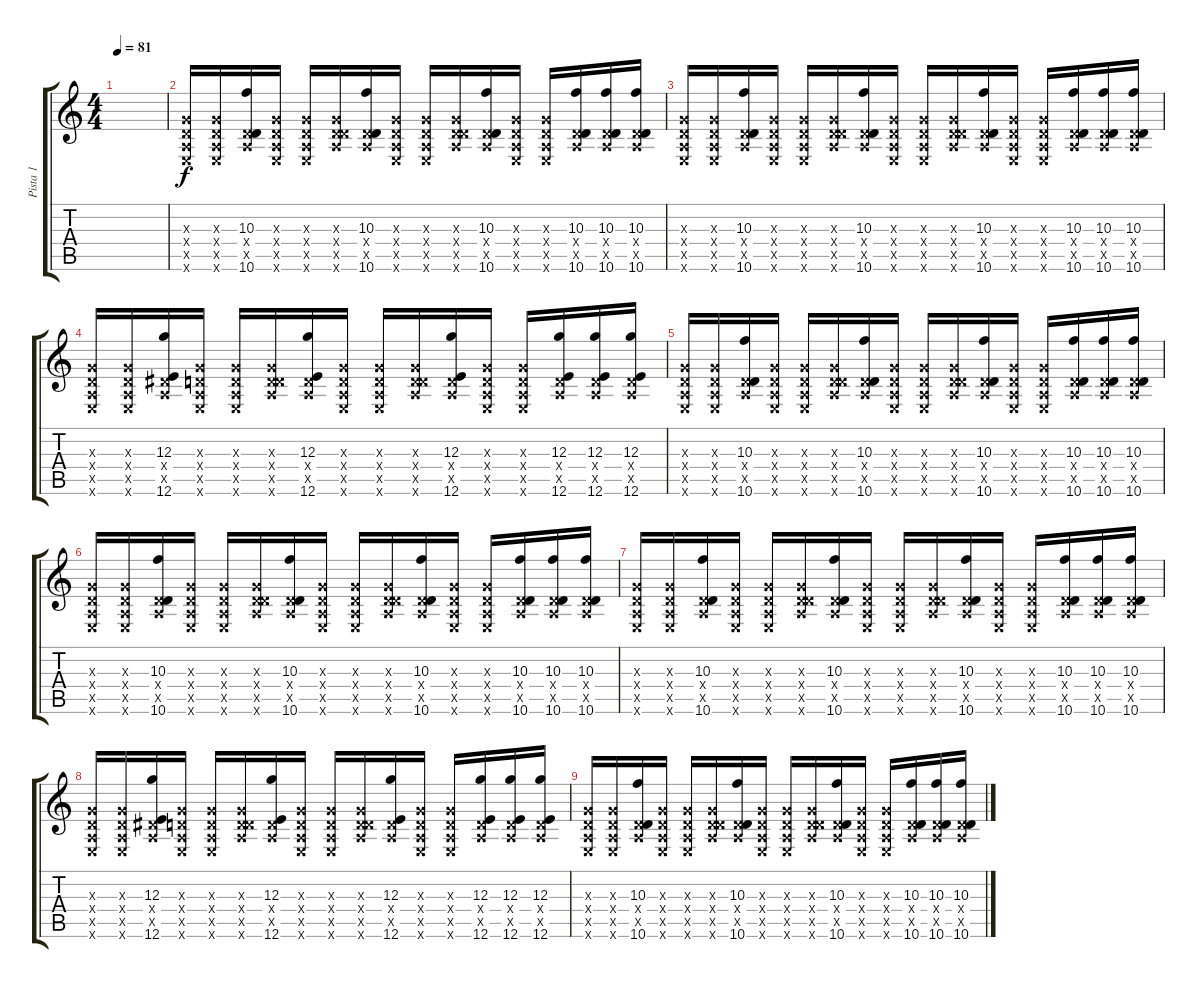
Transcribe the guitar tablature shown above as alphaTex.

\track ("Pista 1" "Pista 1") {instrument distortionguitar}
\staff {score tabs}
\tuning (E4 B3 G3 D3 A2 E2) {hide}
\ts (4 4)
\tempo 81
\clef g2
\ks c
|
(0.3{x} 0.4{x} 0.5{x} 0.6{x}).16{dy f} (0.3{x} 0.4{x} 0.5{x} 0.6{x}).16 (10.3 0.4{x} 0.5{x} 10.6).16 (0.3{x} 0.4{x} 0.5{x} 0.6{x}).16 (0.3{x} 0.4{x} 0.5{x} 0.6{x}).16 (0.3{x} 0.4{x} 0.5{x} 10.6{x}).16 (10.3 0.4{x} 0.5{x} 10.6).16 (0.3{x} 0.4{x} 0.5{x} 0.6{x}).16 (0.3{x} 0.4{x} 0.5{x} 0.6{x}).16 (0.3{x} 0.4{x} 0.5{x} 10.6{x}).16 (10.3 0.4{x} 0.5{x} 10.6).16 (0.3{x} 0.4{x} 0.5{x} 0.6{x}).16 (0.3{x} 0.4{x} 0.5{x} 0.6{x}).16 (10.3 0.4{x} 0.5{x} 10.6).16 (10.3 0.4{x} 0.5{x} 10.6).16 (10.3 0.4{x} 0.5{x} 10.6).16 |
(0.3{x} 0.4{x} 0.5{x} 0.6{x}).16 (0.3{x} 0.4{x} 0.5{x} 0.6{x}).16 (10.3 0.4{x} 0.5{x} 10.6).16 (0.3{x} 0.4{x} 0.5{x} 0.6{x}).16 (0.3{x} 0.4{x} 0.5{x} 0.6{x}).16 (0.3{x} 0.4{x} 0.5{x} 10.6{x}).16 (10.3 0.4{x} 0.5{x} 10.6).16 (0.3{x} 0.4{x} 0.5{x} 0.6{x}).16 (0.3{x} 0.4{x} 0.5{x} 0.6{x}).16 (0.3{x} 0.4{x} 0.5{x} 10.6{x}).16 (10.3 0.4{x} 0.5{x} 10.6).16 (0.3{x} 0.4{x} 0.5{x} 0.6{x}).16 (0.3{x} 0.4{x} 0.5{x} 0.6{x}).16 (10.3 0.4{x} 0.5{x} 10.6).16 (10.3 0.4{x} 0.5{x} 10.6).16 (10.3 0.4{x} 0.5{x} 10.6).16 |
(0.3{x} 0.4{x} 0.5{x} 0.6{x}).16 (0.3{x} 0.4{x} 0.5{x} 0.6{x}).16 (12.3 1.4{x} 0.5{x} 12.6).16 (0.3{x} 0.4{x} 0.5{x} 0.6{x}).16 (0.3{x} 0.4{x} 0.5{x} 0.6{x}).16 (0.3{x} 0.4{x} 0.5{x} 10.6{x}).16 (12.3 0.4{x} 0.5{x} 12.6).16 (0.3{x} 0.4{x} 0.5{x} 0.6{x}).16 (0.3{x} 0.4{x} 0.5{x} 0.6{x}).16 (0.3{x} 0.4{x} 0.5{x} 10.6{x}).16 (12.3 0.4{x} 0.5{x} 12.6).16 (0.3{x} 0.4{x} 0.5{x} 0.6{x}).16 (0.3{x} 0.4{x} 0.5{x} 0.6{x}).16 (12.3 0.4{x} 0.5{x} 12.6).16 (12.3 0.4{x} 0.5{x} 12.6).16 (12.3 0.4{x} 0.5{x} 12.6).16 |
(0.3{x} 0.4{x} 0.5{x} 0.6{x}).16 (0.3{x} 0.4{x} 0.5{x} 0.6{x}).16 (10.3 0.4{x} 0.5{x} 10.6).16 (0.3{x} 0.4{x} 0.5{x} 0.6{x}).16 (0.3{x} 0.4{x} 0.5{x} 0.6{x}).16 (0.3{x} 0.4{x} 0.5{x} 10.6{x}).16 (10.3 0.4{x} 0.5{x} 10.6).16 (0.3{x} 0.4{x} 0.5{x} 0.6{x}).16 (0.3{x} 0.4{x} 0.5{x} 0.6{x}).16 (0.3{x} 0.4{x} 0.5{x} 10.6{x}).16 (10.3 0.4{x} 0.5{x} 10.6).16 (0.3{x} 0.4{x} 0.5{x} 0.6{x}).16 (0.3{x} 0.4{x} 0.5{x} 0.6{x}).16 (10.3 0.4{x} 0.5{x} 10.6).16 (10.3 0.4{x} 0.5{x} 10.6).16 (10.3 0.4{x} 0.5{x} 10.6).16 |
(0.3{x} 0.4{x} 0.5{x} 0.6{x}).16 (0.3{x} 0.4{x} 0.5{x} 0.6{x}).16 (10.3 0.4{x} 0.5{x} 10.6).16 (0.3{x} 0.4{x} 0.5{x} 0.6{x}).16 (0.3{x} 0.4{x} 0.5{x} 0.6{x}).16 (0.3{x} 0.4{x} 0.5{x} 10.6{x}).16 (10.3 0.4{x} 0.5{x} 10.6).16 (0.3{x} 0.4{x} 0.5{x} 0.6{x}).16 (0.3{x} 0.4{x} 0.5{x} 0.6{x}).16 (0.3{x} 0.4{x} 0.5{x} 10.6{x}).16 (10.3 0.4{x} 0.5{x} 10.6).16 (0.3{x} 0.4{x} 0.5{x} 0.6{x}).16 (0.3{x} 0.4{x} 0.5{x} 0.6{x}).16 (10.3 0.4{x} 0.5{x} 10.6).16 (10.3 0.4{x} 0.5{x} 10.6).16 (10.3 0.4{x} 0.5{x} 10.6).16 |
(0.3{x} 0.4{x} 0.5{x} 0.6{x}).16 (0.3{x} 0.4{x} 0.5{x} 0.6{x}).16 (10.3 0.4{x} 0.5{x} 10.6).16 (0.3{x} 0.4{x} 0.5{x} 0.6{x}).16 (0.3{x} 0.4{x} 0.5{x} 0.6{x}).16 (0.3{x} 0.4{x} 0.5{x} 10.6{x}).16 (10.3 0.4{x} 0.5{x} 10.6).16 (0.3{x} 0.4{x} 0.5{x} 0.6{x}).16 (0.3{x} 0.4{x} 0.5{x} 0.6{x}).16 (0.3{x} 0.4{x} 0.5{x} 10.6{x}).16 (10.3 0.4{x} 0.5{x} 10.6).16 (0.3{x} 0.4{x} 0.5{x} 0.6{x}).16 (0.3{x} 0.4{x} 0.5{x} 0.6{x}).16 (10.3 0.4{x} 0.5{x} 10.6).16 (10.3 0.4{x} 0.5{x} 10.6).16 (10.3 0.4{x} 0.5{x} 10.6).16 |
(0.3{x} 0.4{x} 0.5{x} 0.6{x}).16 (0.3{x} 0.4{x} 0.5{x} 0.6{x}).16 (12.3 1.4{x} 0.5{x} 12.6).16 (0.3{x} 0.4{x} 0.5{x} 0.6{x}).16 (0.3{x} 0.4{x} 0.5{x} 0.6{x}).16 (0.3{x} 0.4{x} 0.5{x} 10.6{x}).16 (12.3 0.4{x} 0.5{x} 12.6).16 (0.3{x} 0.4{x} 0.5{x} 0.6{x}).16 (0.3{x} 0.4{x} 0.5{x} 0.6{x}).16 (0.3{x} 0.4{x} 0.5{x} 10.6{x}).16 (12.3 0.4{x} 0.5{x} 12.6).16 (0.3{x} 0.4{x} 0.5{x} 0.6{x}).16 (0.3{x} 0.4{x} 0.5{x} 0.6{x}).16 (12.3 0.4{x} 0.5{x} 12.6).16 (12.3 0.4{x} 0.5{x} 12.6).16 (12.3 0.4{x} 0.5{x} 12.6).16 |
(0.3{x} 0.4{x} 0.5{x} 0.6{x}).16 (0.3{x} 0.4{x} 0.5{x} 0.6{x}).16 (10.3 0.4{x} 0.5{x} 10.6).16 (0.3{x} 0.4{x} 0.5{x} 0.6{x}).16 (0.3{x} 0.4{x} 0.5{x} 0.6{x}).16 (0.3{x} 0.4{x} 0.5{x} 10.6{x}).16 (10.3 0.4{x} 0.5{x} 10.6).16 (0.3{x} 0.4{x} 0.5{x} 0.6{x}).16 (0.3{x} 0.4{x} 0.5{x} 0.6{x}).16 (0.3{x} 0.4{x} 0.5{x} 10.6{x}).16 (10.3 0.4{x} 0.5{x} 10.6).16 (0.3{x} 0.4{x} 0.5{x} 0.6{x}).16 (0.3{x} 0.4{x} 0.5{x} 0.6{x}).16 (10.3 0.4{x} 0.5{x} 10.6).16 (10.3 0.4{x} 0.5{x} 10.6).16 (10.3 0.4{x} 0.5{x} 10.6).16
